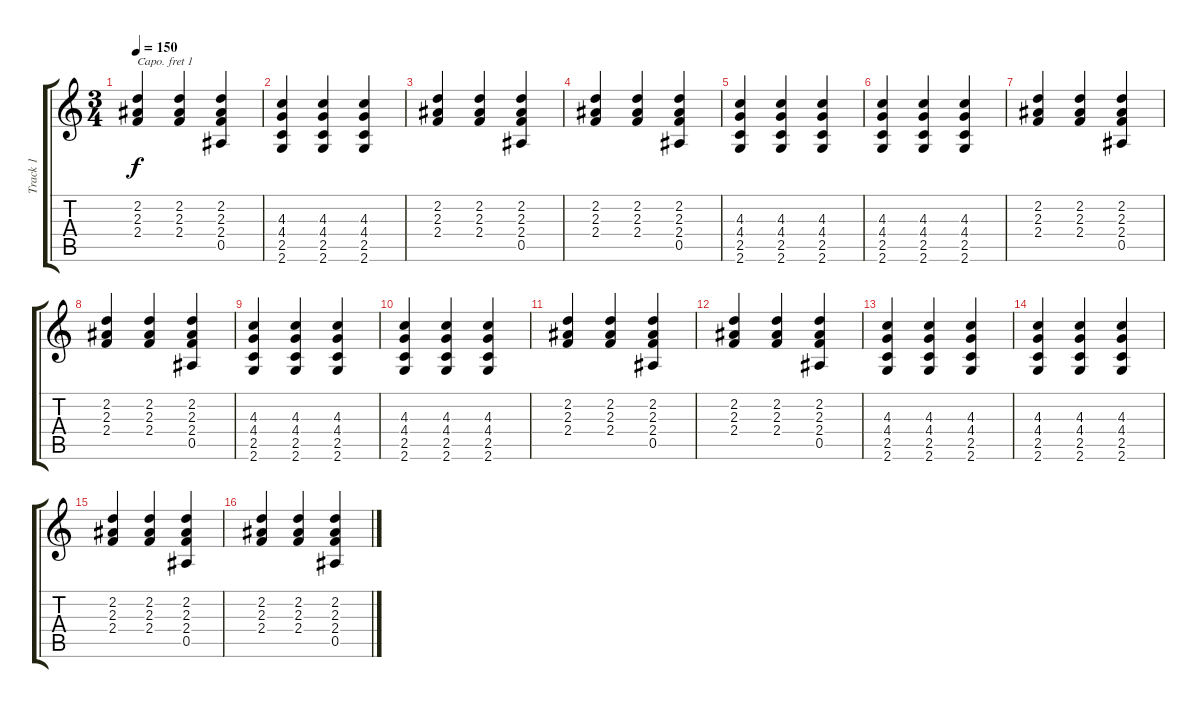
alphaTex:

\track ("Track 1" "Track 1") {instrument acousticguitarnylon}
\staff {score tabs}
\capo 1
\tuning (E4 B3 G3 D3 A2 E2) {hide}
\ts (3 4)
\tempo 150
\clef g2
\ks c
(2.2 2.3 2.4).4{dy f} (2.2 2.3 2.4).4 (2.2 2.3 2.4 0.5).4 |
(4.3 4.4 2.5 2.6).4 (4.3 4.4 2.5 2.6).4 (4.3 4.4 2.5 2.6).4 |
(2.2 2.3 2.4).4 (2.2 2.3 2.4).4 (2.2 2.3 2.4 0.5).4 |
(2.2 2.3 2.4).4 (2.2 2.3 2.4).4 (2.2 2.3 2.4 0.5).4 |
(4.3 4.4 2.5 2.6).4 (4.3 4.4 2.5 2.6).4 (4.3 4.4 2.5 2.6).4 |
(4.3 4.4 2.5 2.6).4 (4.3 4.4 2.5 2.6).4 (4.3 4.4 2.5 2.6).4 |
(2.2 2.3 2.4).4 (2.2 2.3 2.4).4 (2.2 2.3 2.4 0.5).4 |
(2.2 2.3 2.4).4 (2.2 2.3 2.4).4 (2.2 2.3 2.4 0.5).4 |
(4.3 4.4 2.5 2.6).4 (4.3 4.4 2.5 2.6).4 (4.3 4.4 2.5 2.6).4 |
(4.3 4.4 2.5 2.6).4 (4.3 4.4 2.5 2.6).4 (4.3 4.4 2.5 2.6).4 |
(2.2 2.3 2.4).4 (2.2 2.3 2.4).4 (2.2 2.3 2.4 0.5).4 |
(2.2 2.3 2.4).4 (2.2 2.3 2.4).4 (2.2 2.3 2.4 0.5).4 |
(4.3 4.4 2.5 2.6).4 (4.3 4.4 2.5 2.6).4 (4.3 4.4 2.5 2.6).4 |
(4.3 4.4 2.5 2.6).4 (4.3 4.4 2.5 2.6).4 (4.3 4.4 2.5 2.6).4 |
(2.2 2.3 2.4).4 (2.2 2.3 2.4).4 (2.2 2.3 2.4 0.5).4 |
(2.2 2.3 2.4).4 (2.2 2.3 2.4).4 (2.2 2.3 2.4 0.5).4
